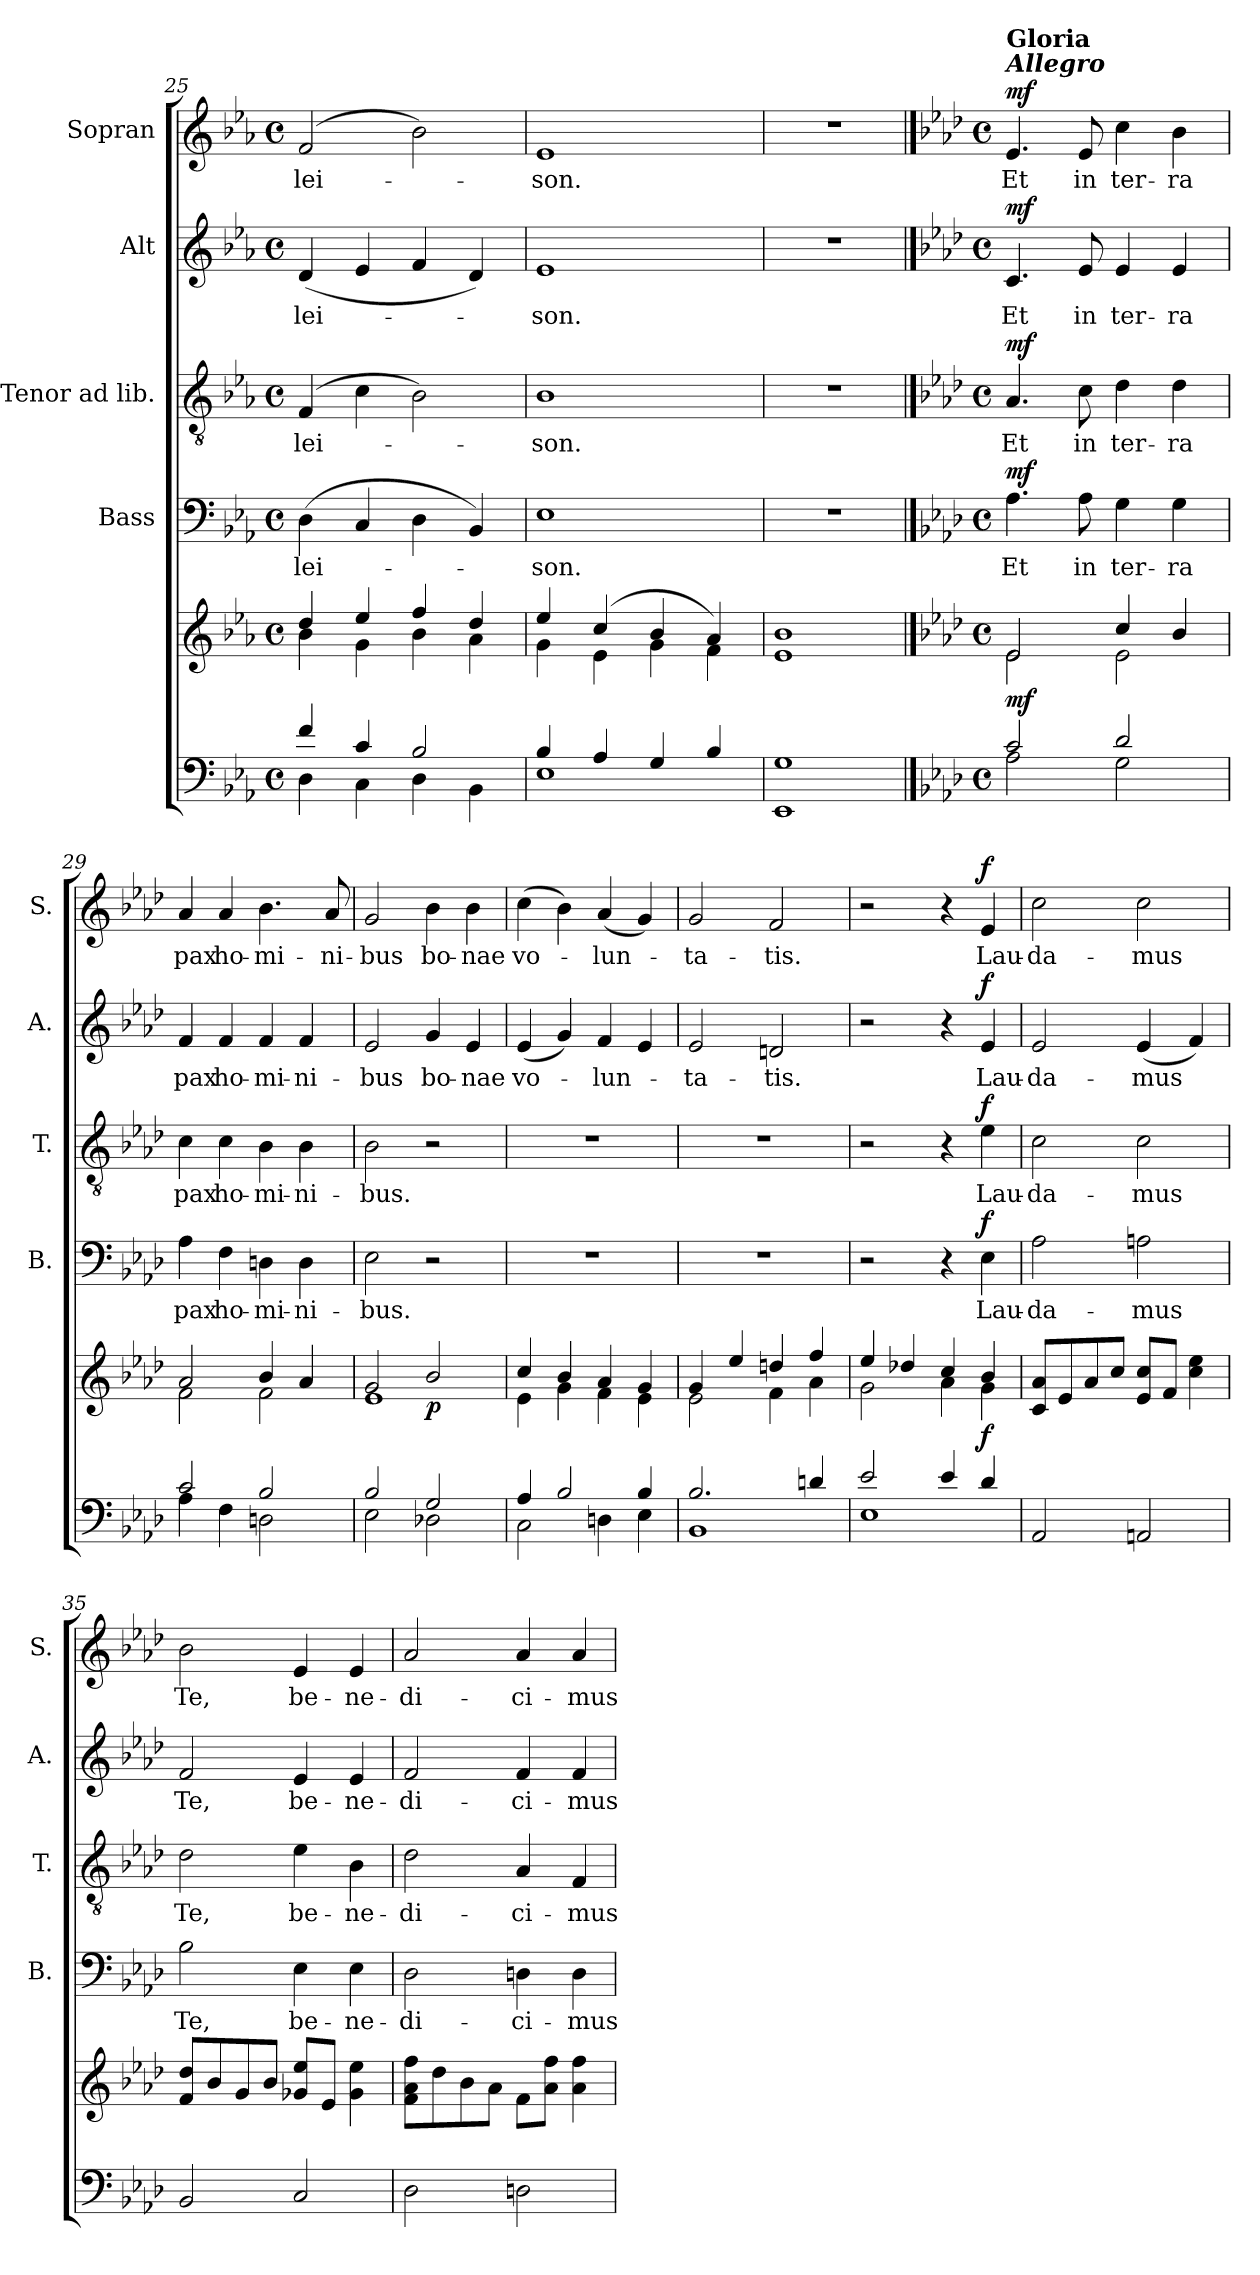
**kern	**kern	**dynam	**kern	**text	**dynam	**kern	**text	**dynam	**kern	**text	**dynam	**kern	**text	**dynam
*part5	*part5	*part5	*part4	*part4	*part4	*part3	*part3	*part3	*part2	*part2	*part2	*part1	*part1	*part1
*staff6	*staff5	*staff5/6	*staff4	*staff4	*staff4	*staff3	*staff3	*staff3	*staff2	*staff2	*staff2	*staff1	*staff1	*staff1
*	*	*	*I"Bass	*	*	*I"Tenor ad lib.	*	*	*I"Alt	*	*	*I"Sopran	*	*
*	*	*	*I'B.	*	*	*I'T.	*	*	*I'A.	*	*	*I'S.	*	*
*clefF4	*clefG2	*	*clefF4	*	*	*clefGv2	*	*	*clefG2	*	*	*clefG2	*	*
*k[b-e-a-]	*k[b-e-a-]	*	*k[b-e-a-]	*	*	*k[b-e-a-]	*	*	*k[b-e-a-]	*	*	*k[b-e-a-]	*	*
*E-:	*E-:	*	*E-:	*	*	*E-:	*	*	*E-:	*	*	*E-:	*	*
*M4/4	*M4/4	*	*M4/4	*	*	*M4/4	*	*	*M4/4	*	*	*M4/4	*	*
*met(c)	*met(c)	*	*met(c)	*	*	*met(c)	*	*	*met(c)	*	*	*met(c)	*	*
=25	=25	=25	=25	=25	=25	=25	=25	=25	=25	=25	=25	=25	=25	=25
*^	*^	*	*	*	*	*	*	*	*	*	*	*	*	*
!	!	!	!	!	!	!LO:LY:b	!	!	!LO:LY:b	!	!	!LO:LY:b	!	!	!LO:LY:b	!
4f/	4D\	4dd/	4b-\	.	(>4D\	-lei-	.	(4F/	-lei-	.	(<4d/	-lei-	.	(2f/	-lei-	.
4c/	4C\	4ee-/	4g\	.	4C/	.	.	4c\	.	.	4e-/	.	.	.	.	.
2B-/	4D\	4ff/	4b-\	.	4D\	.	.	2B-\)	.	.	4f/	.	.	2b-\)	.	.
.	4BB-\	4dd/	4a-\	.	4BB-/)	.	.	.	.	.	4d/)	.	.	.	.	.
=26	=26	=26	=26	=26	=26	=26	=26	=26	=26	=26	=26	=26	=26	=26	=26	=26
!	!	!	!	!	!	!LO:LY:b	!	!	!LO:LY:b	!	!	!LO:LY:b	!	!	!LO:LY:b	!
4B-/	1E-	4ee-/	4g\	.	1E-	-son.	.	1B-	-son.	.	1e-	-son.	.	1e-	-son.	.
4A-/	.	(4cc/	4e-\	.	.	.	.	.	.	.	.	.	.	.	.	.
4G/	.	4b-/	4g\	.	.	.	.	.	.	.	.	.	.	.	.	.
4B-/	.	4a-/)	4f\	.	.	.	.	.	.	.	.	.	.	.	.	.
=27	=27	=27	=27	=27	=27	=27	=27	=27	=27	=27	=27	=27	=27	=27	=27	=27
1G	1EE-	1b-	1e-	.	1r	.	.	1r	.	.	1r	.	.	1r	.	.
!!LO:LB:g=z
==28	==28	==28	==28	==28	==28	==28	==28	==28	==28	==28	==28	==28	==28	==28	==28	==28
*k[b-e-a-d-]	*	*k[b-e-a-d-]	*	*	*k[b-e-a-d-]	*	*	*k[b-e-a-d-]	*	*	*k[b-e-a-d-]	*	*	*k[b-e-a-d-]	*	*
*A-:	*	*A-:	*	*	*A-:	*	*	*A-:	*	*	*A-:	*	*	*A-:	*	*
*M4/4	*	*M4/4	*	*	*M4/4	*	*	*M4/4	*	*	*M4/4	*	*	*M4/4	*	*
*met(c)	*	*met(c)	*	*	*met(c)	*	*	*met(c)	*	*	*met(c)	*	*	*met(c)	*	*
!	!	!	!	!	!	!	!	!	!	!	!	!	!	!LO:TX:a:Bi:t=Allegro	!	!
!	!	!	!	!	!	!	!	!	!	!	!	!	!	!LO:TX:a:B:t=Gloria	!	!
!	!	!	!	!LO:DY:b	!	!LO:LY:b	!LO:DY:a	!	!LO:LY:b	!LO:DY:a	!	!LO:LY:b	!LO:DY:a	!	!LO:LY:b	!LO:DY:a
2c/	2A-\	2e-/	2e-\	mf	4.A-\	Et	mf	4.A-/	Et	mf	4.c/	Et	mf	4.e-/	Et	mf
!	!	!	!	!	!	!LO:LY:b	!	!	!LO:LY:b	!	!	!LO:LY:b	!	!	!LO:LY:b	!
.	.	.	.	.	8A-\	in	.	8c\	in	.	8e-/	in	.	8e-/	in	.
!	!	!	!	!	!	!LO:LY:b	!	!	!LO:LY:b	!	!	!LO:LY:b	!	!	!LO:LY:b	!
2d-/	2G\	4cc/	2e-\	.	4G\	ter-	.	4d-\	ter-	.	4e-/	ter-	.	4cc\	ter-	.
!	!	!	!	!	!	!LO:LY:b	!	!	!LO:LY:b	!	!	!LO:LY:b	!	!	!LO:LY:b	!
.	.	4b-/	.	.	4G\	-ra	.	4d-\	-ra	.	4e-/	-ra	.	4b-\	-ra	.
=29	=29	=29	=29	=29	=29	=29	=29	=29	=29	=29	=29	=29	=29	=29	=29	=29
!	!	!	!	!	!	!LO:LY:b	!	!	!LO:LY:b	!	!	!LO:LY:b	!	!	!LO:LY:b	!
2c/	4A-\	2a-/	2f\	.	4A-\	pax	.	4c\	pax	.	4f/	pax	.	4a-/	pax	.
!	!	!	!	!	!	!LO:LY:b	!	!	!LO:LY:b	!	!	!LO:LY:b	!	!	!LO:LY:b	!
.	4F\	.	.	.	4F\	ho-	.	4c\	ho-	.	4f/	ho-	.	4a-/	ho-	.
!	!	!	!	!	!	!LO:LY:b	!	!	!LO:LY:b	!	!	!LO:LY:b	!	!	!LO:LY:b	!
2B-/	2Dn\	4b-/	2f\	.	4Dn\	-mi-	.	4B-\	-mi-	.	4f/	-mi-	.	4.b-\	-mi-	.
!	!	!	!	!	!	!LO:LY:b	!	!	!LO:LY:b	!	!	!LO:LY:b	!	!	!	!
.	.	4a-/	.	.	4D\	-ni-	.	4B-\	-ni-	.	4f/	-ni-	.	.	.	.
!	!	!	!	!	!	!	!	!	!	!	!	!	!	!	!LO:LY:b	!
.	.	.	.	.	.	.	.	.	.	.	.	.	.	8a-/	-ni-	.
=30	=30	=30	=30	=30	=30	=30	=30	=30	=30	=30	=30	=30	=30	=30	=30	=30
!	!	!	!	!	!	!LO:LY:b	!	!	!LO:LY:b	!	!	!LO:LY:b	!	!	!LO:LY:b	!
2B-/	2E-\	2g/	1e-	.	2E-\	-bus.	.	2B-\	-bus.	.	2e-/	-bus	.	2g/	-bus	.
!	!	!	!	!LO:DY:b	!	!	!	!	!	!	!	!LO:LY:b	!	!	!LO:LY:b	!
2G/	2D-X\	2b-/	.	p	2r	.	.	2r	.	.	4g/	bo-	.	4b-\	bo-	.
!	!	!	!	!	!	!	!	!	!	!	!	!LO:LY:b	!	!	!LO:LY:b	!
.	.	.	.	.	.	.	.	.	.	.	4e-/	-nae	.	4b-\	-nae	.
=31	=31	=31	=31	=31	=31	=31	=31	=31	=31	=31	=31	=31	=31	=31	=31	=31
!	!	!	!	!	!	!	!	!	!	!	!	!LO:LY:b	!	!	!LO:LY:b	!
4A-/	2C\	4cc/	4e-\	.	1r	.	.	1r	.	.	(<4e-/	vo-	.	(>4cc\	vo-	.
2B-/	.	4b-/	4g\	.	.	.	.	.	.	.	4g/)	.	.	4b-\)	.	.
!	!	!	!	!	!	!	!	!	!	!	!	!LO:LY:b	!	!	!LO:LY:b	!
.	4Dn\	4a-/	4f\	.	.	.	.	.	.	.	4f/	-lun-	.	(<4a-/	-lun-	.
4B-/	4E-\	4g/	4e-\	.	.	.	.	.	.	.	4e-/	.	.	4g/)	.	.
=32	=32	=32	=32	=32	=32	=32	=32	=32	=32	=32	=32	=32	=32	=32	=32	=32
!	!	!	!	!	!	!	!	!	!	!	!	!LO:LY:b	!	!	!LO:LY:b	!
2.B-/	1BB-	4g/	2e-\	.	1r	.	.	1r	.	.	2e-/	-ta-	.	2g/	-ta-	.
.	.	4ee-/	.	.	.	.	.	.	.	.	.	.	.	.	.	.
!	!	!	!	!	!	!	!	!	!	!	!	!LO:LY:b	!	!	!LO:LY:b	!
.	.	4ddn/	4f\	.	.	.	.	.	.	.	2dn/	-tis.	.	2f/	-tis.	.
4dn/	.	4ff/	4a-\	.	.	.	.	.	.	.	.	.	.	.	.	.
=33	=33	=33	=33	=33	=33	=33	=33	=33	=33	=33	=33	=33	=33	=33	=33	=33
2e-/	1E-	4ee-/	2g\	.	2r	.	.	2r	.	.	2r	.	.	2r	.	.
.	.	4dd-X/	.	.	.	.	.	.	.	.	.	.	.	.	.	.
4e-/	.	4cc/	4a-\	.	4r	.	.	4r	.	.	4r	.	.	4r	.	.
!	!	!	!	!LO:DY:b	!	!LO:LY:b	!LO:DY:a	!	!LO:LY:b	!LO:DY:a	!	!LO:LY:b	!LO:DY:a	!	!LO:LY:b	!LO:DY:a
4d-/	.	4b-/	4g\	f	4E-\	Lau-	f	4e-\	Lau-	f	4e-/	Lau-	f	4e-/	Lau-	f
*v	*v	*	*	*	*	*	*	*	*	*	*	*	*	*	*	*
!!LO:PB:g=z
=34	=34	=34	=34	=34	=34	=34	=34	=34	=34	=34	=34	=34	=34	=34	=34
!	!	!	!	!	!LO:LY:b	!	!	!LO:LY:b	!	!	!LO:LY:b	!	!	!LO:LY:b	!
*	*v	*v	*	*	*	*	*	*	*	*	*	*	*	*	*
2AA-/	8c/ 8a-/L	.	2A-\	-da-	.	2c\	-da-	.	2e-/	-da-	.	2cc\	-da-	.
.	8e-/	.	.	.	.	.	.	.	.	.	.	.	.	.
.	8a-/	.	.	.	.	.	.	.	.	.	.	.	.	.
.	8cc/J	.	.	.	.	.	.	.	.	.	.	.	.	.
!	!	!	!	!LO:LY:b	!	!	!LO:LY:b	!	!	!LO:LY:b	!	!	!LO:LY:b	!
2AAn/	8e-/ 8cc/L	.	2An\	-mus	.	2c\	-mus	.	(<4e-/	-mus	.	2cc\	-mus	.
.	8f/J	.	.	.	.	.	.	.	.	.	.	.	.	.
.	4cc\ 4ee-\	.	.	.	.	.	.	.	4f/)	.	.	.	.	.
=35	=35	=35	=35	=35	=35	=35	=35	=35	=35	=35	=35	=35	=35	=35
!	!	!	!	!LO:LY:b	!	!	!LO:LY:b	!	!	!LO:LY:b	!	!	!LO:LY:b	!
2BB-/	8f/ 8dd-/L	.	2B-\	Te,	.	2d-\	Te,	.	2f/	Te,	.	2b-\	Te,	.
.	8b-/	.	.	.	.	.	.	.	.	.	.	.	.	.
.	8g/	.	.	.	.	.	.	.	.	.	.	.	.	.
.	8b-/J	.	.	.	.	.	.	.	.	.	.	.	.	.
!	!	!	!	!LO:LY:b	!	!	!LO:LY:b	!	!	!LO:LY:b	!	!	!LO:LY:b	!
2C/	8g-X/ 8ee-/L	.	4E-\	be-	.	4e-\	be-	.	4e-/	be-	.	4e-/	be-	.
.	8e-/J	.	.	.	.	.	.	.	.	.	.	.	.	.
!	!	!	!	!LO:LY:b	!	!	!LO:LY:b	!	!	!LO:LY:b	!	!	!LO:LY:b	!
.	4g-\ 4ee-\	.	4E-\	-ne-	.	4B-\	-ne-	.	4e-/	-ne-	.	4e-/	-ne-	.
=36	=36	=36	=36	=36	=36	=36	=36	=36	=36	=36	=36	=36	=36	=36
!	!	!	!	!LO:LY:b	!	!	!LO:LY:b	!	!	!LO:LY:b	!	!	!LO:LY:b	!
2D-\	8f\ 8a-\ 8ff\L	.	2D-\	-di-	.	2d-\	-di-	.	2f/	-di-	.	2a-/	-di-	.
.	8dd-\	.	.	.	.	.	.	.	.	.	.	.	.	.
.	8b-\	.	.	.	.	.	.	.	.	.	.	.	.	.
.	8a-\J	.	.	.	.	.	.	.	.	.	.	.	.	.
!	!	!	!	!LO:LY:b	!	!	!LO:LY:b	!	!	!LO:LY:b	!	!	!LO:LY:b	!
2Dn\	8f\L	.	4Dn\	-ci-	.	4A-/	-ci-	.	4f/	-ci-	.	4a-/	-ci-	.
.	8a-\ 8ff\J	.	.	.	.	.	.	.	.	.	.	.	.	.
!	!	!	!	!LO:LY:b	!	!	!LO:LY:b	!	!	!LO:LY:b	!	!	!LO:LY:b	!
.	4a-\ 4ff\	.	4D\	-mus	.	4F/	-mus	.	4f/	-mus	.	4a-/	-mus	.
=	=	=	=	=	=	=	=	=	=	=	=	=	=	=
*-	*-	*-	*-	*-	*-	*-	*-	*-	*-	*-	*-	*-	*-	*-
